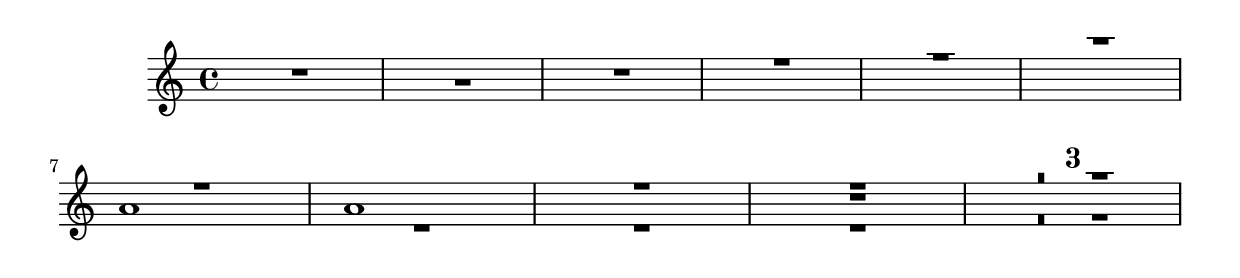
\version "2.15.14"

\header {
  lsrtags = "rhythms, tweaks-and-overrides"

  texidoc = "
Unlike ordinary rests, there is no predefined command to change the
staff position of a multi-measure rest symbol of either form by
attaching it to a note.  However, in polyphonic music multi-measure
rests in odd-numbered and even-numbered voices are vertically
separated. The positioning of multi-measure rests can be controlled as
follows:

"
  doctitle = "Positioning multi-measure rests"
}

\relative c'' {
  % Multi-measure rests by default are set under the fourth line
  R1
  % They can be moved using an override
  \override MultiMeasureRest #'staff-position = #-2
  R1
  \override MultiMeasureRest #'staff-position = #0
  R1
  \override MultiMeasureRest #'staff-position = #2
  R1
  \override MultiMeasureRest #'staff-position = #3
  R1
  \override MultiMeasureRest #'staff-position = #6
  R1
  \revert MultiMeasureRest #'staff-position
  \break

  % In two Voices, odd-numbered voices are under the top line
  << { R1 } \\ { a1 } >>
  % Even-numbered voices are under the bottom line
  << { a1 } \\ { R1 } >>
  % Multi-measure rests in both voices remain separate
  << { R1 } \\ { R1 } >>

  % Separating multi-measure rests in more than two voices
  % requires an override
  << { R1 } \\ { R1 } \\
     \once \override MultiMeasureRest #'staff-position = #0
     { R1 }
  >>

  % Using compressed bars in multiple voices requires another override
  % in all voices to avoid multiple instances being printed
  \compressFullBarRests
  <<
   \revert MultiMeasureRest #'staff-position
    { R1*3 }
    \\
   \revert MultiMeasureRest #'staff-position
    { R1*3 }
  >>
}
